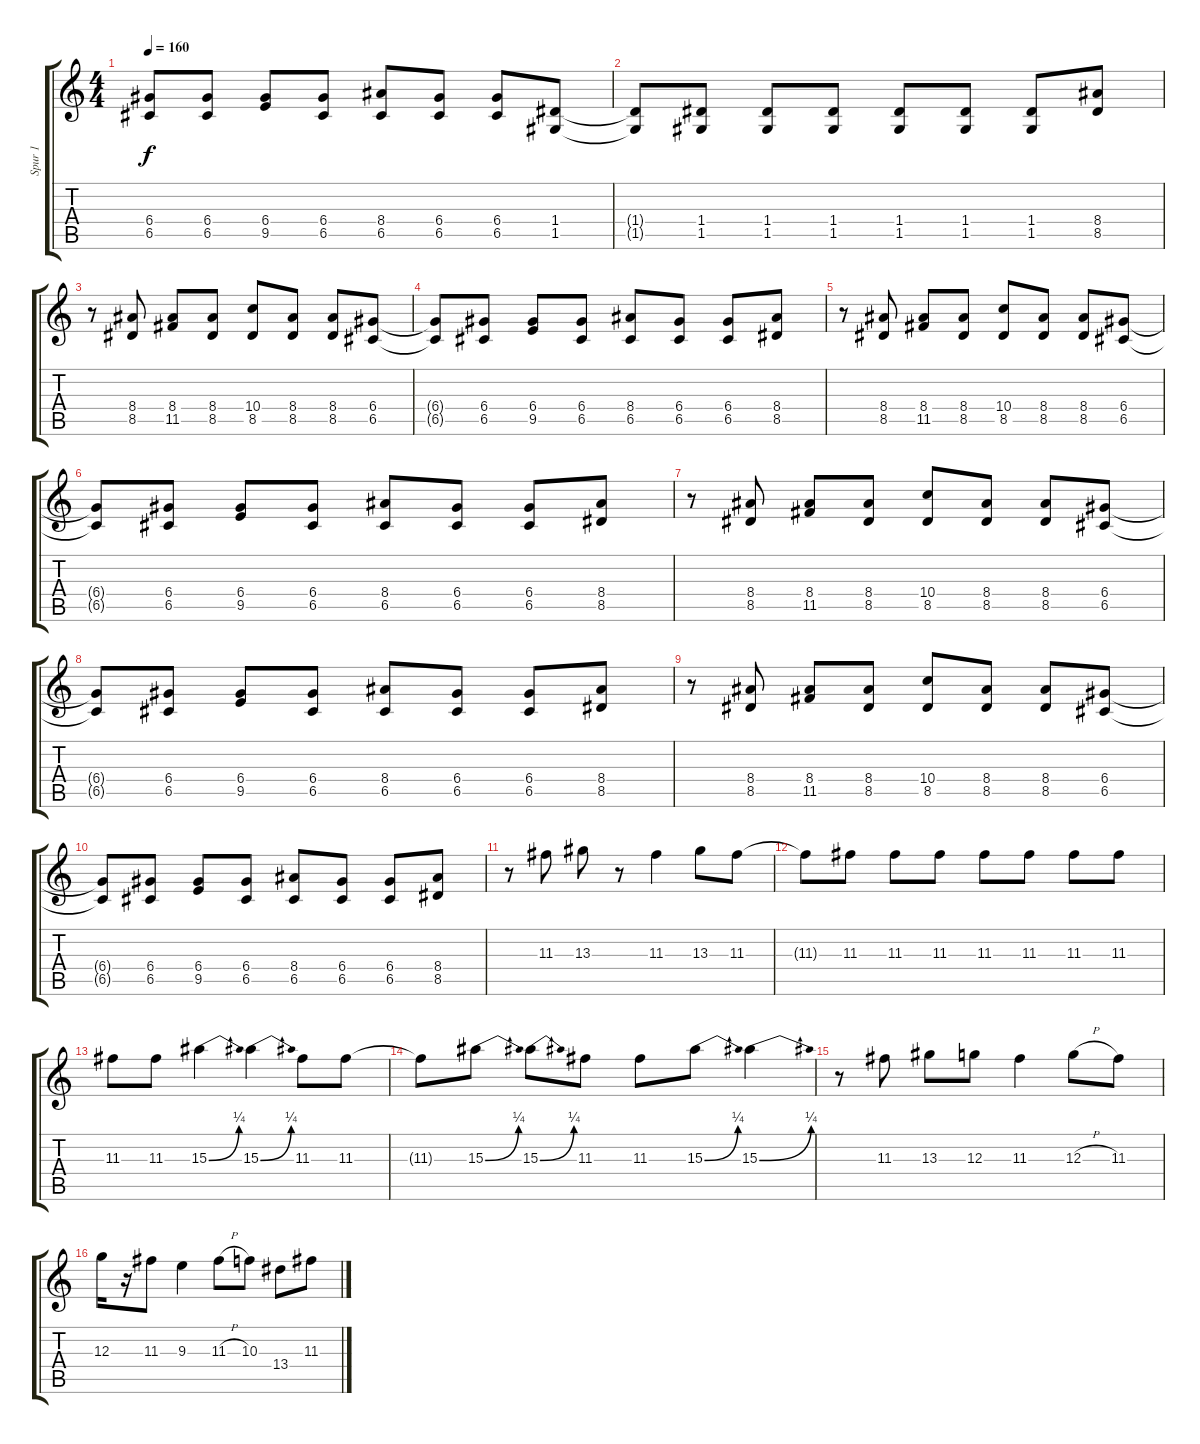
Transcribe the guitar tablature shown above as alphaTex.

\track ("Spur 1" "Spur 1") {instrument distortionguitar}
\staff {score tabs}
\tuning (D4 B3 G3 D3 G2 D2) {hide}
\ts (4 4)
\tempo 160
\clef g2
\ks c
(6.4{t} 6.5{t}).8{dy f} (6.4 6.5).8 (6.4 9.5).8 (6.4 6.5).8 (8.4 6.5).8 (6.4 6.5).8 (6.4 6.5).8 (1.4 1.5).8 |
(1.4{t} 1.5{t}).8 (1.4 1.5).8 (1.4 1.5).8 (1.4 1.5).8 (1.4 1.5).8 (1.4 1.5).8 (1.4 1.5).8 (8.4 8.5).8 |
r.8 (8.4 8.5).8 (8.4 11.5).8 (8.4 8.5).8 (10.4 8.5).8 (8.4 8.5).8 (8.4 8.5).8 (6.4 6.5).8 |
(6.4{t} 6.5{t}).8 (6.4 6.5).8 (6.4 9.5).8 (6.4 6.5).8 (8.4 6.5).8 (6.4 6.5).8 (6.4 6.5).8 (8.4 8.5).8 |
r.8 (8.4 8.5).8 (8.4 11.5).8 (8.4 8.5).8 (10.4 8.5).8 (8.4 8.5).8 (8.4 8.5).8 (6.4 6.5).8 |
(6.4{t} 6.5{t}).8 (6.4 6.5).8 (6.4 9.5).8 (6.4 6.5).8 (8.4 6.5).8 (6.4 6.5).8 (6.4 6.5).8 (8.4 8.5).8 |
r.8 (8.4 8.5).8 (8.4 11.5).8 (8.4 8.5).8 (10.4 8.5).8 (8.4 8.5).8 (8.4 8.5).8 (6.4 6.5).8 |
(6.4{t} 6.5{t}).8 (6.4 6.5).8 (6.4 9.5).8 (6.4 6.5).8 (8.4 6.5).8 (6.4 6.5).8 (6.4 6.5).8 (8.4 8.5).8 |
r.8 (8.4 8.5).8 (8.4 11.5).8 (8.4 8.5).8 (10.4 8.5).8 (8.4 8.5).8 (8.4 8.5).8 (6.4 6.5).8 |
(6.4{t} 6.5{t}).8 (6.4 6.5).8 (6.4 9.5).8 (6.4 6.5).8 (8.4 6.5).8 (6.4 6.5).8 (6.4 6.5).8 (8.4 8.5).8 |
r.8 11.3.8 13.3.8 r.8 11.3.4 13.3.8 11.3.8 |
11.3{t}.8 11.3.8 11.3.8 11.3.8 11.3.8 11.3.8 11.3.8 11.3.8 |
11.3.8 11.3.8 15.3{be (bend 0 0 60 1)}.4 15.3{be (bend 0 0 60 1)}.4 11.3.8 11.3.8 |
11.3{t}.8 15.3{be (bend 0 0 60 1)}.8 15.3{be (bend 0 0 60 1)}.8 11.3.8 11.3.8 15.3{be (bend 0 0 60 1)}.8 15.3{be (bend 0 0 60 1)}.4 |
r.8 11.3.8 13.3.8 12.3.8 11.3.4 12.3{h}.8 11.3.8 |
12.3.16 r.16 11.3.8 9.3.4 11.3{h}.8 10.3.8 13.4.8 11.3.8
